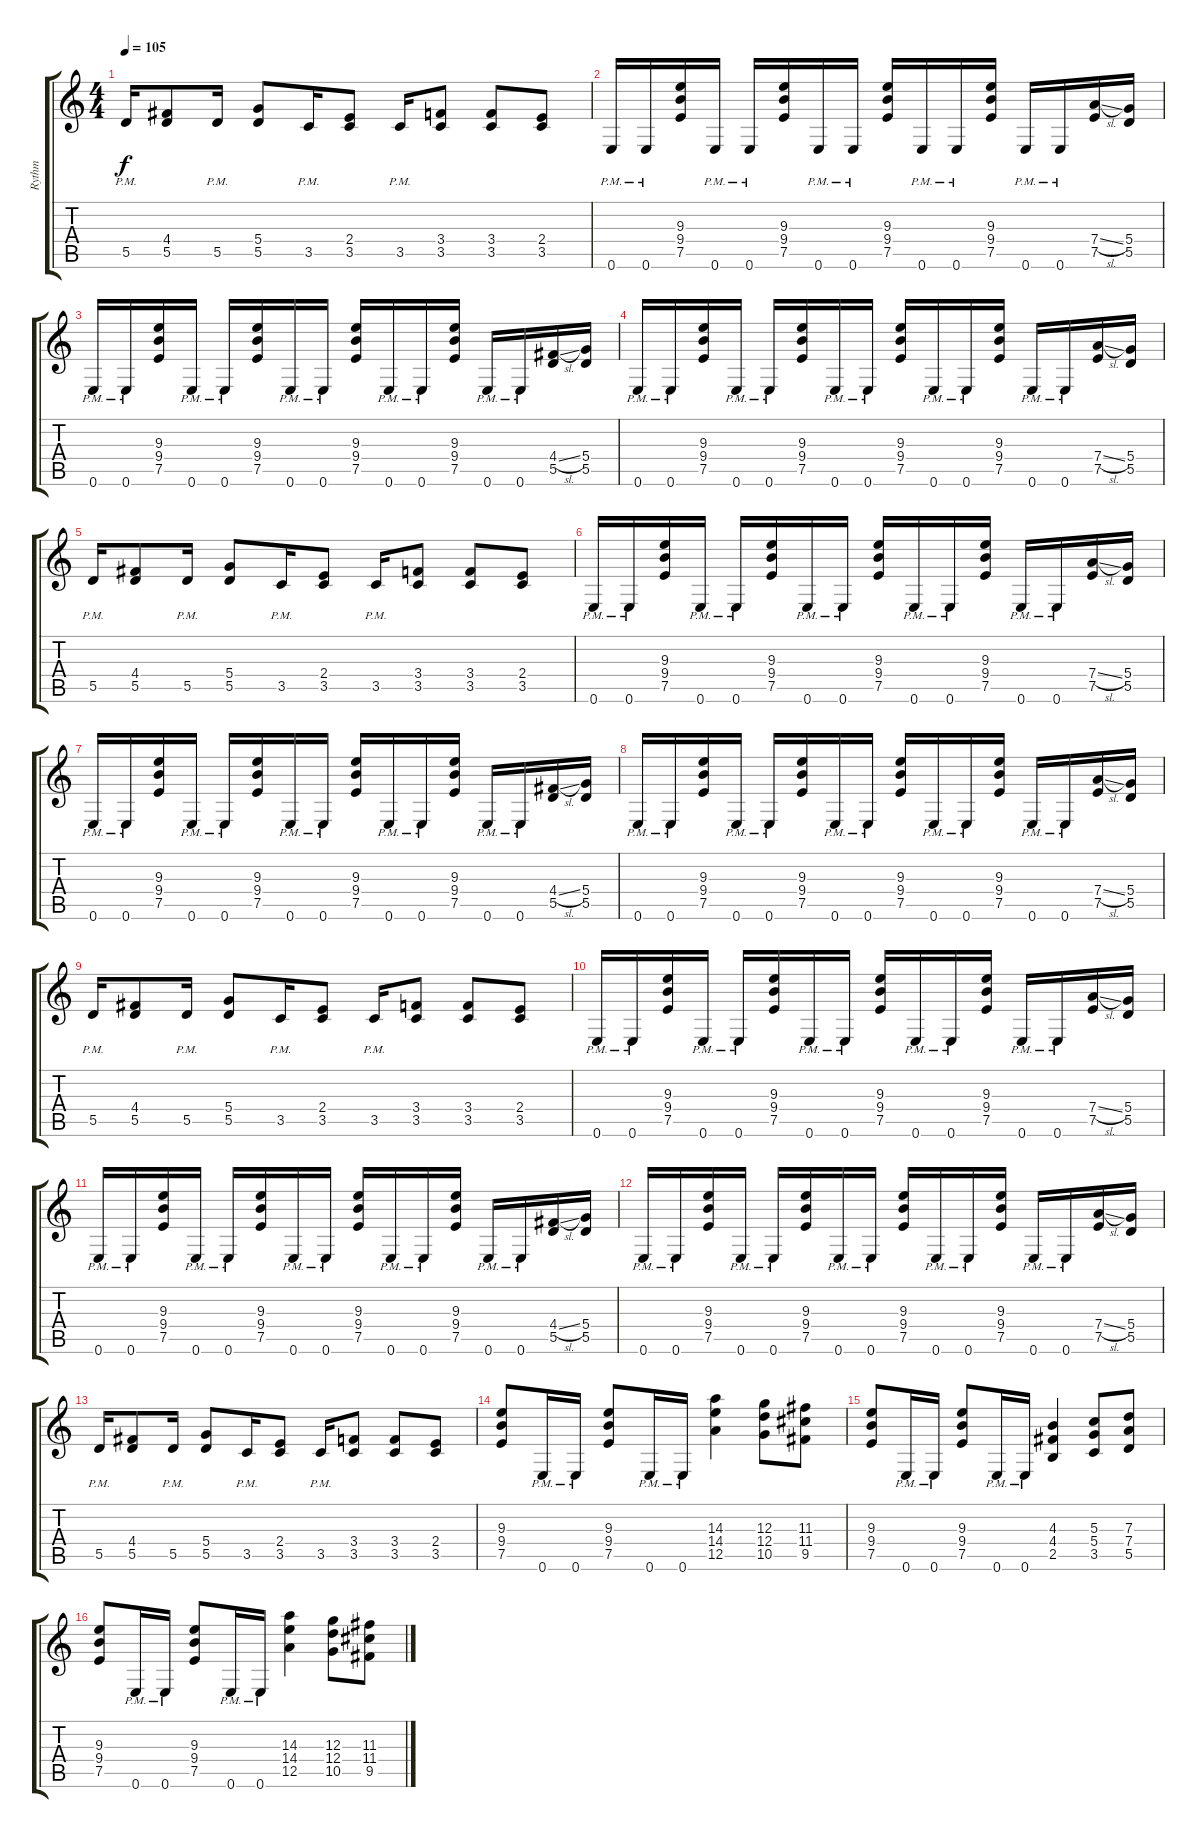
\track ("Rythm" "Rythm") {instrument distortionguitar}
\staff {score tabs}
\tuning (E4 B3 G3 D3 A2 E2) {hide}
\ts (4 4)
\tempo 105
\clef g2
\ks c
5.5{pm}.16{dy f} (4.4 5.5).8 5.5{pm}.16 (5.4 5.5).8 3.5{pm}.16 (2.4 3.5).8 3.5{pm}.16 (3.4 3.5).8 (3.4 3.5).8 (2.4 3.5).8 |
0.6{pm}.16 0.6{pm}.16 (9.3 9.4 7.5).16 0.6{pm}.16 0.6{pm}.16 (9.3 9.4 7.5).16 0.6{pm}.16 0.6{pm}.16 (9.3 9.4 7.5).16 0.6{pm}.16 0.6{pm}.16 (9.3 9.4 7.5).16 0.6{pm}.16 0.6{pm}.16 (7.4{sl} 7.5).16 (5.4 5.5).16 |
0.6{pm}.16 0.6{pm}.16 (9.3 9.4 7.5).16 0.6{pm}.16 0.6{pm}.16 (9.3 9.4 7.5).16 0.6{pm}.16 0.6{pm}.16 (9.3 9.4 7.5).16 0.6{pm}.16 0.6{pm}.16 (9.3 9.4 7.5).16 0.6{pm}.16 0.6{pm}.16 (4.4{sl} 5.5).16 (5.4 5.5).16 |
0.6{pm}.16 0.6{pm}.16 (9.3 9.4 7.5).16 0.6{pm}.16 0.6{pm}.16 (9.3 9.4 7.5).16 0.6{pm}.16 0.6{pm}.16 (9.3 9.4 7.5).16 0.6{pm}.16 0.6{pm}.16 (9.3 9.4 7.5).16 0.6{pm}.16 0.6{pm}.16 (7.4{sl} 7.5).16 (5.4 5.5).16 |
5.5{pm}.16 (4.4 5.5).8 5.5{pm}.16 (5.4 5.5).8 3.5{pm}.16 (2.4 3.5).8 3.5{pm}.16 (3.4 3.5).8 (3.4 3.5).8 (2.4 3.5).8 |
0.6{pm}.16 0.6{pm}.16 (9.3 9.4 7.5).16 0.6{pm}.16 0.6{pm}.16 (9.3 9.4 7.5).16 0.6{pm}.16 0.6{pm}.16 (9.3 9.4 7.5).16 0.6{pm}.16 0.6{pm}.16 (9.3 9.4 7.5).16 0.6{pm}.16 0.6{pm}.16 (7.4{sl} 7.5).16 (5.4 5.5).16 |
0.6{pm}.16 0.6{pm}.16 (9.3 9.4 7.5).16 0.6{pm}.16 0.6{pm}.16 (9.3 9.4 7.5).16 0.6{pm}.16 0.6{pm}.16 (9.3 9.4 7.5).16 0.6{pm}.16 0.6{pm}.16 (9.3 9.4 7.5).16 0.6{pm}.16 0.6{pm}.16 (4.4{sl} 5.5).16 (5.4 5.5).16 |
0.6{pm}.16 0.6{pm}.16 (9.3 9.4 7.5).16 0.6{pm}.16 0.6{pm}.16 (9.3 9.4 7.5).16 0.6{pm}.16 0.6{pm}.16 (9.3 9.4 7.5).16 0.6{pm}.16 0.6{pm}.16 (9.3 9.4 7.5).16 0.6{pm}.16 0.6{pm}.16 (7.4{sl} 7.5).16 (5.4 5.5).16 |
5.5{pm}.16 (4.4 5.5).8 5.5{pm}.16 (5.4 5.5).8 3.5{pm}.16 (2.4 3.5).8 3.5{pm}.16 (3.4 3.5).8 (3.4 3.5).8 (2.4 3.5).8 |
0.6{pm}.16 0.6{pm}.16 (9.3 9.4 7.5).16 0.6{pm}.16 0.6{pm}.16 (9.3 9.4 7.5).16 0.6{pm}.16 0.6{pm}.16 (9.3 9.4 7.5).16 0.6{pm}.16 0.6{pm}.16 (9.3 9.4 7.5).16 0.6{pm}.16 0.6{pm}.16 (7.4{sl} 7.5).16 (5.4 5.5).16 |
0.6{pm}.16 0.6{pm}.16 (9.3 9.4 7.5).16 0.6{pm}.16 0.6{pm}.16 (9.3 9.4 7.5).16 0.6{pm}.16 0.6{pm}.16 (9.3 9.4 7.5).16 0.6{pm}.16 0.6{pm}.16 (9.3 9.4 7.5).16 0.6{pm}.16 0.6{pm}.16 (4.4{sl} 5.5).16 (5.4 5.5).16 |
0.6{pm}.16 0.6{pm}.16 (9.3 9.4 7.5).16 0.6{pm}.16 0.6{pm}.16 (9.3 9.4 7.5).16 0.6{pm}.16 0.6{pm}.16 (9.3 9.4 7.5).16 0.6{pm}.16 0.6{pm}.16 (9.3 9.4 7.5).16 0.6{pm}.16 0.6{pm}.16 (7.4{sl} 7.5).16 (5.4 5.5).16 |
5.5{pm}.16 (4.4 5.5).8 5.5{pm}.16 (5.4 5.5).8 3.5{pm}.16 (2.4 3.5).8 3.5{pm}.16 (3.4 3.5).8 (3.4 3.5).8 (2.4 3.5).8 |
(9.3 9.4 7.5).8 0.6{pm}.16 0.6{pm}.16 (9.3 9.4 7.5).8 0.6{pm}.16 0.6{pm}.16 (14.3 14.4 12.5).4 (12.3 12.4 10.5).8 (11.3 11.4 9.5).8 |
(9.3 9.4 7.5).8 0.6{pm}.16 0.6{pm}.16 (9.3 9.4 7.5).8 0.6{pm}.16 0.6{pm}.16 (4.3 4.4 2.5).4 (5.3 5.4 3.5).8 (7.3 7.4 5.5).8 |
(9.3 9.4 7.5).8 0.6{pm}.16 0.6{pm}.16 (9.3 9.4 7.5).8 0.6{pm}.16 0.6{pm}.16 (14.3 14.4 12.5).4 (12.3 12.4 10.5).8 (11.3 11.4 9.5).8
